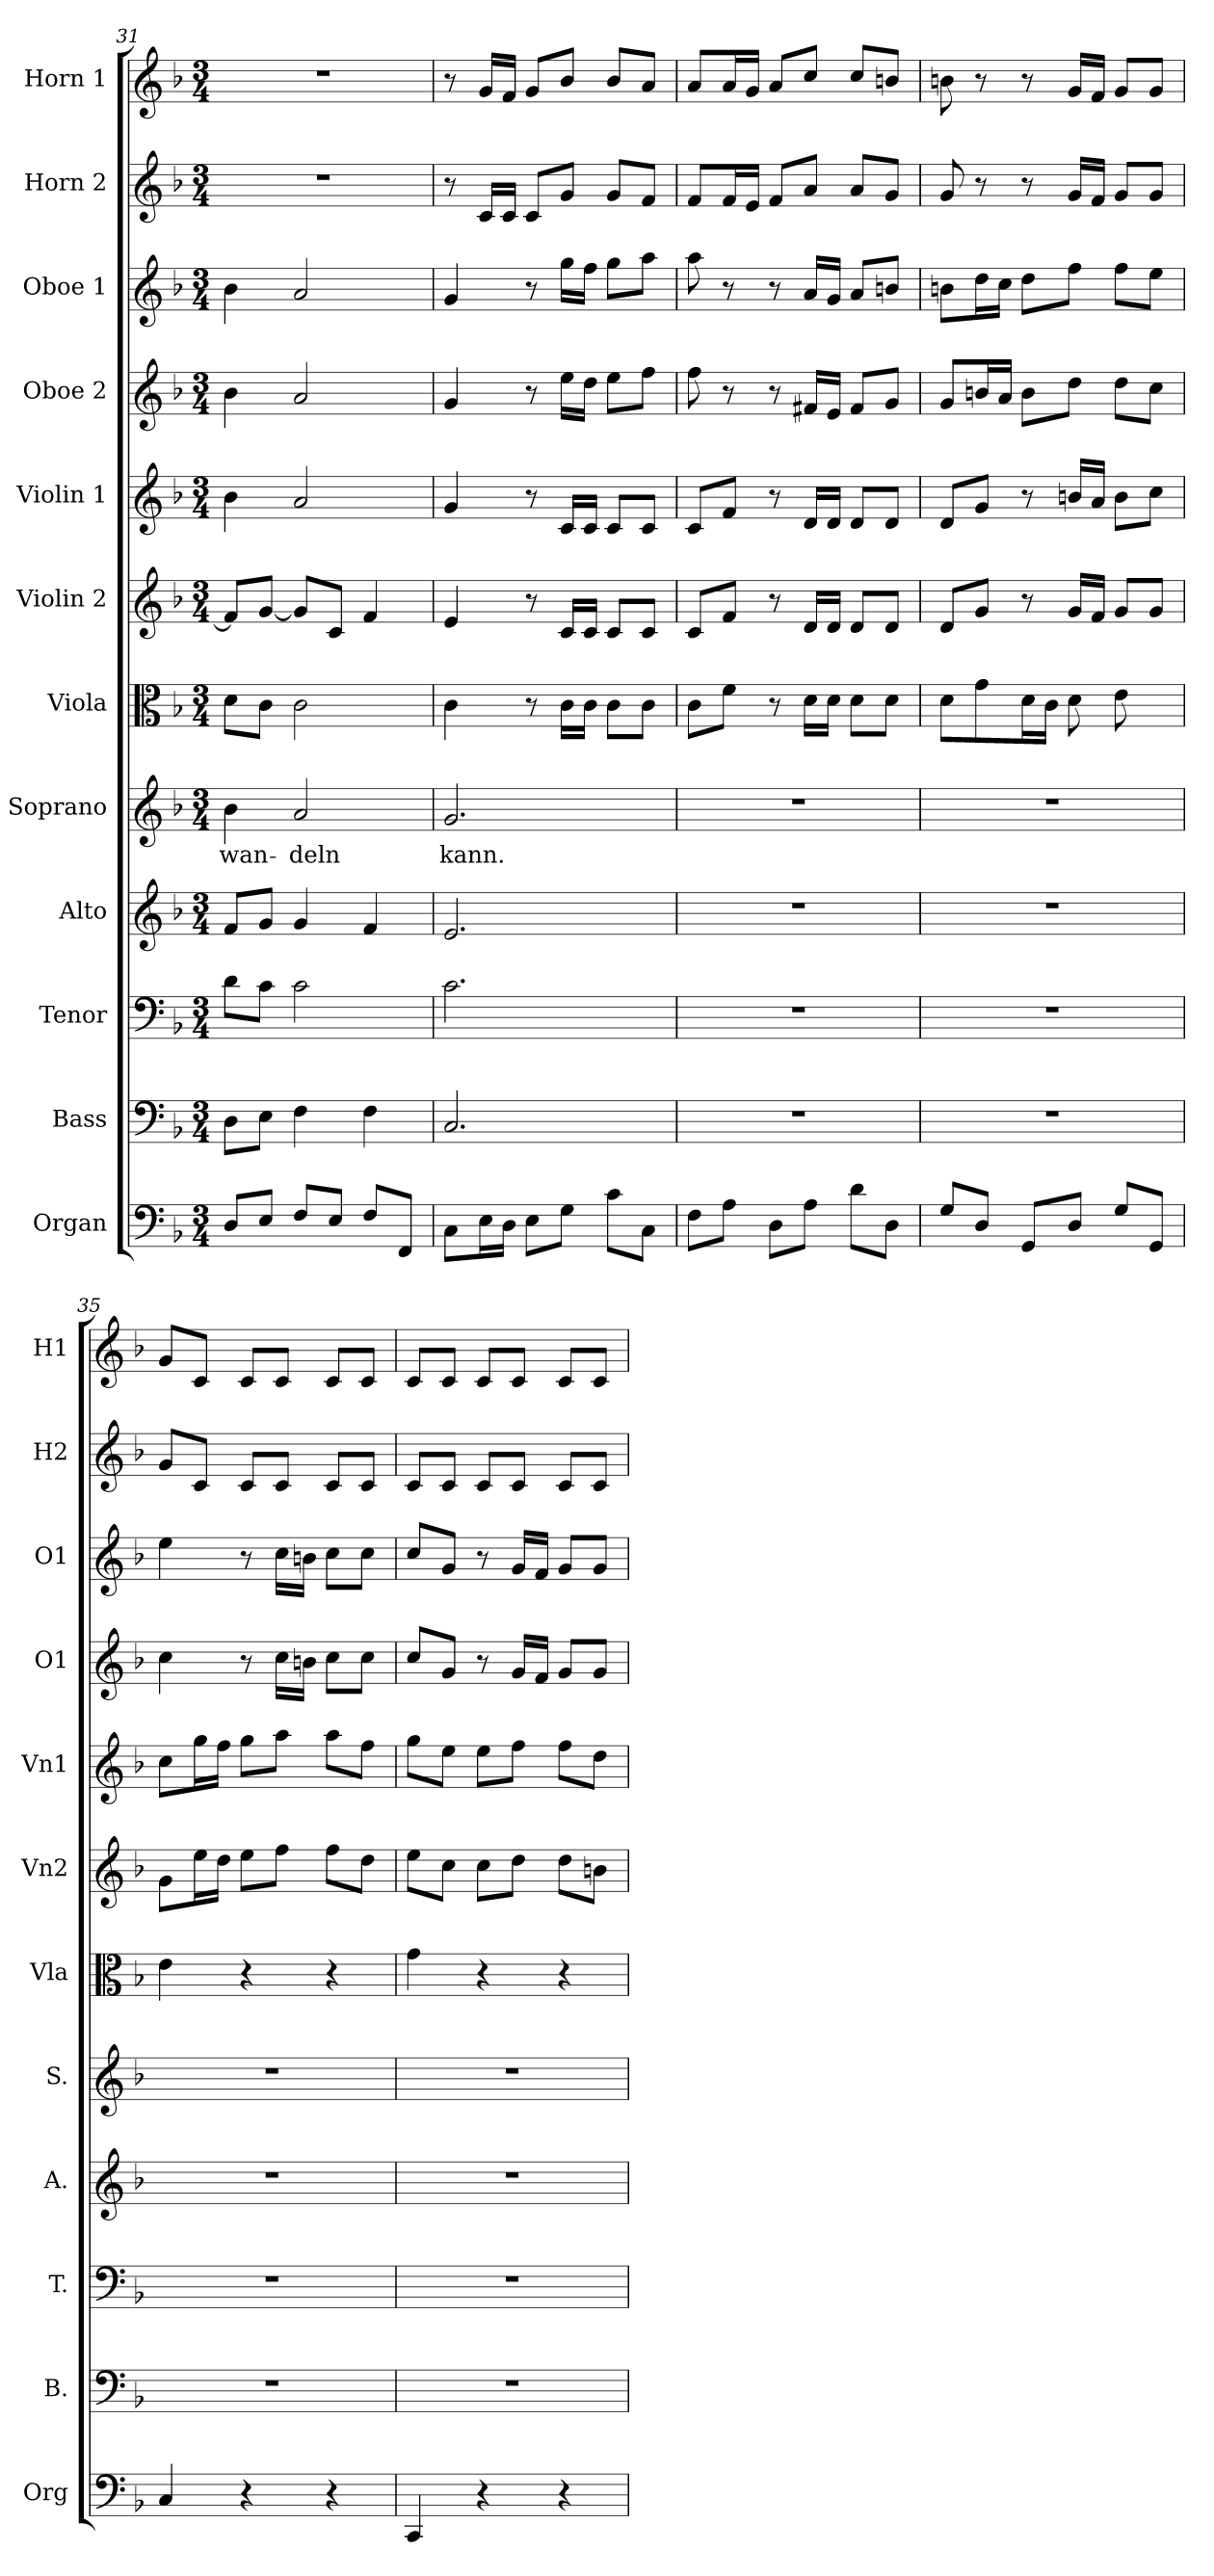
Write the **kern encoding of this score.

**kern	**kern	**kern	**kern	**kern	**text	**kern	**kern	**kern	**kern	**kern	**kern	**kern
*part12	*part11	*part10	*part9	*part8	*part8	*part7	*part6	*part5	*part4	*part3	*part2	*part1
*staff12	*staff11	*staff10	*staff9	*staff8	*staff8	*staff7	*staff6	*staff5	*staff4	*staff3	*staff2	*staff1
*I"Organ	*I"Bass	*I"Tenor	*I"Alto	*I"Soprano	*	*I"Viola	*I"Violin 2	*I"Violin 1	*I"Oboe 2	*I"Oboe 1	*I"Horn 2	*I"Horn 1
*I'Org	*I'B.	*I'T.	*I'A.	*I'S.	*	*I'Vla	*I'Vn2	*I'Vn1	*I'O1	*I'O1	*I'H2	*I'H1
!!LO:PB:g=z
*clefF4	*clefF4	*clefF4	*clefG2	*clefG2	*	*clefC3	*clefG2	*clefG2	*clefG2	*clefG2	*clefG2	*clefG2
*k[b-]	*k[b-]	*k[b-]	*k[b-]	*k[b-]	*	*k[b-]	*k[b-]	*k[b-]	*k[b-]	*k[b-]	*k[b-]	*k[b-]
*F:	*F:	*F:	*F:	*F:	*	*F:	*F:	*F:	*F:	*F:	*F:	*F:
*M3/4	*M3/4	*M3/4	*M3/4	*M3/4	*	*M3/4	*M3/4	*M3/4	*M3/4	*M3/4	*M3/4	*M3/4
=31	=31	=31	=31	=31	=31	=31	=31	=31	=31	=31	=31	=31
!	!	!	!	!	!LO:LY:b	!	!	!	!	!	!	!
8D/L	8D\L	8d\L	8f/L	4b-\	wan-	8d\L	8f/L]	4b-\	4b-\	4b-\	2.r	2.r
8E/J	8E\J	8c\J	8g/J	.	.	8c\J	[8g/J	.	.	.	.	.
!	!	!	!	!	!LO:LY:b	!	!	!	!	!	!	!
8F/L	4F\	2c\	4g/	2a/	-deln	2c\	8g/L]	2a/	2a/	2a/	.	.
8E/J	.	.	.	.	.	.	8c/J	.	.	.	.	.
8F/L	4F\	.	4f/	.	.	.	4f/	.	.	.	.	.
8FF/J	.	.	.	.	.	.	.	.	.	.	.	.
=32	=32	=32	=32	=32	=32	=32	=32	=32	=32	=32	=32	=32
!	!	!	!	!	!LO:LY:b	!	!	!	!	!	!	!
8C\L	2.C/	2.c\	2.e/	2.g/	kann.	4c\	4e/	4g/	4g/	4g/	8r	8r
16E\L	.	.	.	.	.	.	.	.	.	.	16c/LL	16g/LL
16D\JJ	.	.	.	.	.	.	.	.	.	.	16c/JJ	16f/JJ
8E\L	.	.	.	.	.	8r	8r	8r	8r	8r	8c/L	8g/L
8G\J	.	.	.	.	.	16c\LL	16c/LL	16c/LL	16ee\LL	16gg\LL	8g/J	8b-/J
.	.	.	.	.	.	16c\JJ	16c/JJ	16c/JJ	16dd\JJ	16ff\JJ	.	.
8c\L	.	.	.	.	.	8c\L	8c/L	8c/L	8ee\L	8gg\L	8g/L	8b-/L
8C\J	.	.	.	.	.	8c\J	8c/J	8c/J	8ff\J	8aa\J	8f/J	8a/J
=33	=33	=33	=33	=33	=33	=33	=33	=33	=33	=33	=33	=33
8F\L	2.r	2.r	2.r	2.r	.	8c\L	8c/L	8c/L	8ff\	8aa\	8f/L	8a/L
8A\J	.	.	.	.	.	8f\J	8f/J	8f/J	8r	8r	16f/L	16a/L
.	.	.	.	.	.	.	.	.	.	.	16e/JJ	16g/JJ
8D\L	.	.	.	.	.	8r	8r	8r	8r	8r	8f/L	8a/L
8A\J	.	.	.	.	.	16d\LL	16d/LL	16d/LL	16f#X/LL	16a/LL	8a/J	8cc/J
.	.	.	.	.	.	16d\JJ	16d/JJ	16d/JJ	16e/JJ	16g/JJ	.	.
8d\L	.	.	.	.	.	8d\L	8d/L	8d/L	8f#/L	8a/L	8a/L	8cc/L
8D\J	.	.	.	.	.	8d\J	8d/J	8d/J	8g/J	8bn/J	8g/J	8bn/J
=34	=34	=34	=34	=34	=34	=34	=34	=34	=34	=34	=34	=34
8G/L	2.r	2.r	2.r	2.r	.	8d\L	8d/L	8d/L	8g/L	8bn\L	8g/	8bn\
8D/J	.	.	.	.	.	8g\	8g/J	8g/J	16bn/L	16dd\L	8r	8r
.	.	.	.	.	.	.	.	.	16a/JJ	16cc\JJ	.	.
8GG/L	.	.	.	.	.	16d\L	8r	8r	8b\L	8dd\L	8r	8r
.	.	.	.	.	.	16c\JJ	.	.	.	.	.	.
8D/J	.	.	.	.	.	8d\	16g/LL	16bn/LL	8dd\J	8ff\J	16g/LL	16g/LL
.	.	.	.	.	.	.	16f/JJ	16a/JJ	.	.	16f/JJ	16f/JJ
8G/L	.	.	.	.	.	8e\	8g/L	8b\L	8dd\L	8ff\L	8g/L	8g/L
8GG/J	.	.	.	.	.	8ryy	8g/J	8cc\J	8cc\J	8ee\J	8g/J	8g/J
=35	=35	=35	=35	=35	=35	=35	=35	=35	=35	=35	=35	=35
4C/	2.r	2.r	2.r	2.r	.	4e\	8g\L	8cc\L	4cc\	4ee\	8g/L	8g/L
.	.	.	.	.	.	.	16ee\L	16gg\L	.	.	8c/J	8c/J
.	.	.	.	.	.	.	16dd\JJ	16ff\JJ	.	.	.	.
4r	.	.	.	.	.	4r	8ee\L	8gg\L	8r	8r	8c/L	8c/L
.	.	.	.	.	.	.	8ff\J	8aa\J	16cc\LL	16cc\LL	8c/J	8c/J
.	.	.	.	.	.	.	.	.	16bn\JJ	16bn\JJ	.	.
4r	.	.	.	.	.	4r	8ff\L	8aa\L	8cc\L	8cc\L	8c/L	8c/L
.	.	.	.	.	.	.	8dd\J	8ff\J	8cc\J	8cc\J	8c/J	8c/J
!!LO:PB:g=z
=36	=36	=36	=36	=36	=36	=36	=36	=36	=36	=36	=36	=36
4CC/	2.r	2.r	2.r	2.r	.	4g\	8ee\L	8gg\L	8cc/L	8cc/L	8c/L	8c/L
.	.	.	.	.	.	.	8cc\J	8ee\J	8g/J	8g/J	8c/J	8c/J
4r	.	.	.	.	.	4r	8cc\L	8ee\L	8r	8r	8c/L	8c/L
.	.	.	.	.	.	.	8dd\J	8ff\J	16g/LL	16g/LL	8c/J	8c/J
.	.	.	.	.	.	.	.	.	16f/JJ	16f/JJ	.	.
4r	.	.	.	.	.	4r	8dd\L	8ff\L	8g/L	8g/L	8c/L	8c/L
.	.	.	.	.	.	.	8bn\J	8dd\J	8g/J	8g/J	8c/J	8c/J
=	=	=	=	=	=	=	=	=	=	=	=	=
*-	*-	*-	*-	*-	*-	*-	*-	*-	*-	*-	*-	*-
